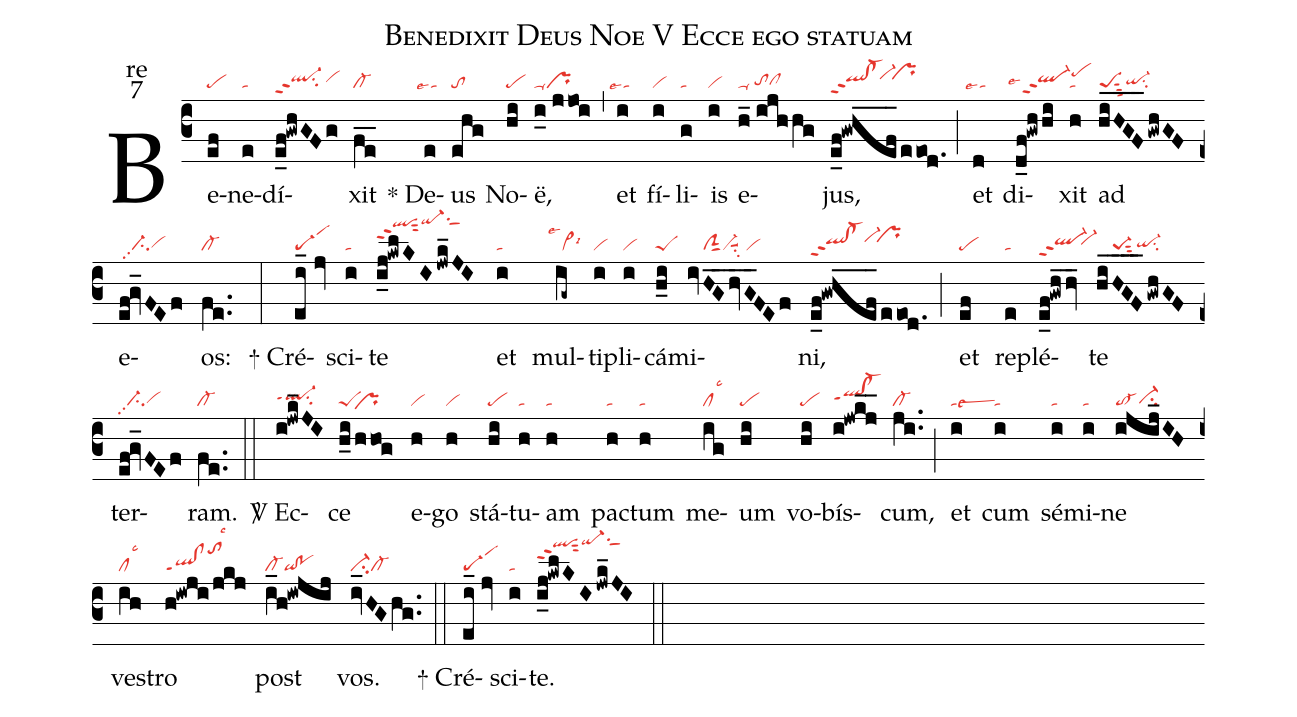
name:Benedixit Deus Noe V Ecce ego statuam;
office-part:re;
mode:7;
nabc-lines:1;
%%
(c3) Be(ef|pe)ne(e|ta)dí(e_f!gwhGFg|ql-hhppt2su2``vihh)xit(fe__|cl-) <sp>*</sp> De(e|``talse4)us(ehg|to) No(hi|pe)ë,(i_0//jjoi|ta-pr) (,) et(i|``talse4) fí(i|vi)li(g|ta)is(i|vi) e(h_//ijhhg|ta-/tohgclhg)jus,(e_f!gwhef___/eeod.|qlhh!cl-hhppt2`vi-hi`prhi) (;) et(d|``talse4) di(d_f!gwhhi|``ql-hhppt2lse4pehj)xit(h|ta) ad(hiHGF____/gwhGF|peSsut3qi-hgsu2) e(ef!gv_FEf|///ci-pp2vihg)os:(fe..|cl-) (:)

<sp>+</sp> Cré(ei_//jv|scG-1)sci(i|ta)te(i_j!kwlKI/jwk_JI|qlhnppt2sut2qi-hpsu1sut1) et(i|ta) mul(ig~|``vi>lse1lsi6)ti(i|vi)pli(i|vi)cá(h_i|peS)mi(ivHG__hvG__FEf|////clSsut1vi-suu1su2/vi)ni,(e_f!gwhef___/eeod.|qlhh!cl-hhppt2vi-hi`prhi) (;) et(ef|pe) re(e|ta)plé(e_f!gwh_hv_|ql-hhppt2``vi-hh)te(hiHGF____/gwhGF|////pe-1sut3qi-hgsu2) ter(ef!gv_FEf|//ci-pp2vihg)ram.(fe..|cl-) (::)

<sp>V/</sp> Ec(i!jwk_JI|ql-hhppt1su2)ce(h_i/hhog|peS``prhe) e(h|vi)go(h|vi) stá(hi|pe)tu(h|ta)am(h|ta) pac(h|ta)tum(h|ta) me(ig|cllsc3)um(hi|pe) vo(hi|pe)bís(i!jwkj__|qlhh!cl-hhppt1)cum,(ji..|cl-) (;) et(i|talsew3) cum(i|ta) sé(i|ta)mi(i|ta)ne(ijij_IH|to-ci-hg) ve(ih|cllsc3)stro(h!iwji/jkj|ql!clppt1tohllsc3) post(i_h!iwjij|cl-qi!po) vos.(iv_HGhg..|ci-cl-) (::)

<sp>+</sp> Cré(ei_//jv|scG-1)sci(i|ta)te.(i_j!kwlKI/jwk_JI|qlhnppt2sut2qi-hpsu1sut1) (::)
